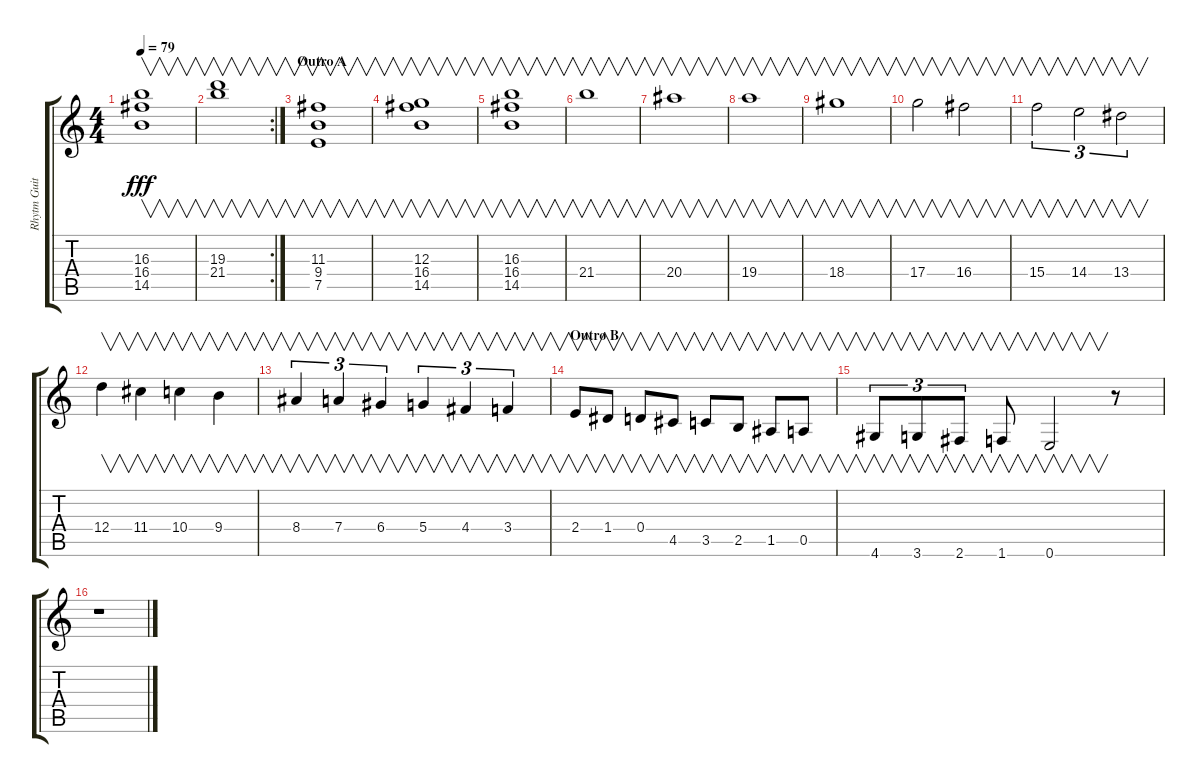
\track ("Rhytm Guitar" "Rhytm Guit") {instrument electricguitarmuted}
\staff {score tabs}
\tuning (E4 B3 G3 D3 A2 E2) {hide}
\ts (4 4)
\tempo 79
\clef g2
\ks c
(16.3 16.4 14.5).1{v dy fff} |
\rc 2
(19.3 21.4).1{v} |
\section ("" "Outro A")
(11.3 9.4 7.5).1{v instrument distortionguitar} |
(12.3 16.4 14.5).1{v} |
(16.3 16.4 14.5).1{v} |
21.4.1{v} |
20.4.1{v} |
19.4.1{v} |
18.4.1{v} |
17.4.2{v} 16.4.2{v} |
15.4.2{v tu (3 2)} 14.4.2{v tu (3 2)} 13.4.2{v tu (3 2)} |
12.4.4{v} 11.4.4{v} 10.4.4{v} 9.4.4{v} |
8.4.4{v tu (3 2)} 7.4.4{v tu (3 2)} 6.4.4{v tu (3 2)} 5.4.4{v tu (3 2)} 4.4.4{v tu (3 2)} 3.4.4{v tu (3 2)} |
\section ("" "Outro B")
2.4.8{v} 1.4.8{v} 0.4.8{v} 4.5.8{v} 3.5.8{v} 2.5.8{v} 1.5.8{v} 0.5.8{v} |
4.6.8{v tu (3 2)} 3.6.8{v tu (3 2)} 2.6.8{v tu (3 2)} 1.6.8{v} 0.6.2{v} r.8 |
r.1
